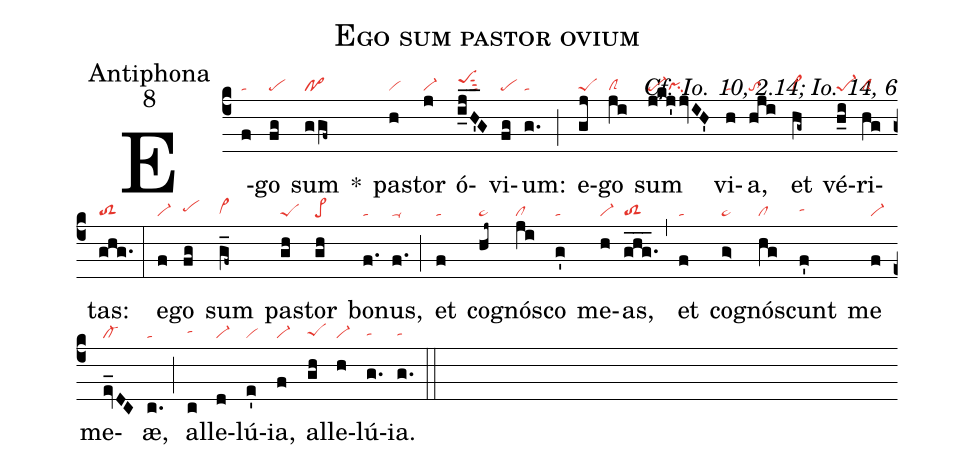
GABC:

name: Ego sum pastor ovium;
office-part: Antiphona;
mode: 8;
commentary: Cf. Io. 10, 2.14; Io. 14, 6;
nabc-lines: 1;
%%
(c4)
E(f|ta)go(fg|pe) sum(ggf~|po>) *()
pas(h|vi)tor(j|vi-) ó(i_j_H'_1G|peShisut3)vi(fg|pe)um:(g.|ta) (;)
e(gj|peS)go(ji|clS) sum(jkj'jvIH'|pe-pisu1) vi(h|ta)a,(hji|to) et(hg~|vi>) vé(h_i|pe-1)ri(hg|clS)tas:(ghg.|toS2) (:)
e(f|vi-)go(fg|pehh) sum(g_f~|vi>hg) pas(gh|peS)tor(gh|pe>) bo(f.|ta)nus,(f.|ta-) (;)
et(f|ta) co(hj~|ta>)gnós(ji|cl)co(g'|ta) me(h|vi-)as,(ghg.___|toS2) (,)
et(f|ta) co(g>|ta>)gnós(hg|cl)cunt(f'|tahh) me(f|vi-) me(ev_DC|cl-)æ,(c.|ta) (;)
al(c|tahh)le(d|vi-)lú(e'|vi)ia,(f|vi-) al(gh|peShg)le(h|vi-)lú(g.|tahg)ia.(g.|tahg) (::)
